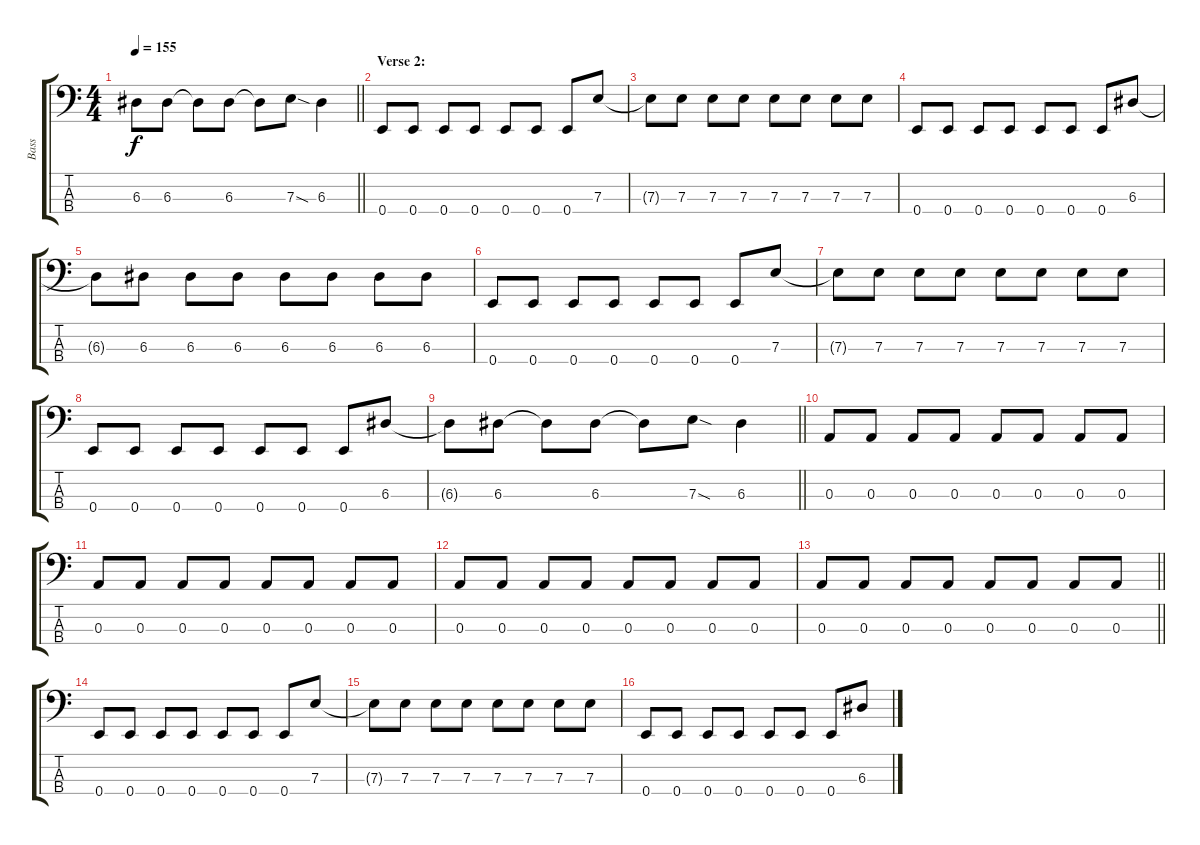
\track ("Bass" "Bass") {instrument electricbasspick}
\staff {score tabs}
\tuning (G2 D2 A1 E1) {hide}
\ts (4 4)
\tempo 155
\clef f4
\barLineRight lightlight
\ks c
6.3{t}.8{dy f} 6.3.8 6.3{t}.8 6.3.8 6.3{t}.8 7.3{sod}.8 6.3.4 |
\section ("" "Verse 2:")
0.4.8 0.4.8 0.4.8 0.4.8 0.4.8 0.4.8 0.4.8 7.3.8 |
7.3{t}.8 7.3.8 7.3.8 7.3.8 7.3.8 7.3.8 7.3.8 7.3.8 |
0.4.8 0.4.8 0.4.8 0.4.8 0.4.8 0.4.8 0.4.8 6.3.8 |
6.3{t}.8 6.3.8 6.3.8 6.3.8 6.3.8 6.3.8 6.3.8 6.3.8 |
0.4.8 0.4.8 0.4.8 0.4.8 0.4.8 0.4.8 0.4.8 7.3.8 |
7.3{t}.8 7.3.8 7.3.8 7.3.8 7.3.8 7.3.8 7.3.8 7.3.8 |
0.4.8 0.4.8 0.4.8 0.4.8 0.4.8 0.4.8 0.4.8 6.3.8 |
\barLineRight lightlight
6.3{t}.8 6.3.8 6.3{t}.8 6.3.8 6.3{t}.8 7.3{sod}.8 6.3.4 |
0.3.8 0.3.8 0.3.8 0.3.8 0.3.8 0.3.8 0.3.8 0.3.8 |
0.3.8 0.3.8 0.3.8 0.3.8 0.3.8 0.3.8 0.3.8 0.3.8 |
0.3.8 0.3.8 0.3.8 0.3.8 0.3.8 0.3.8 0.3.8 0.3.8 |
\barLineRight lightlight
0.3.8 0.3.8 0.3.8 0.3.8 0.3.8 0.3.8 0.3.8 0.3.8 |
0.4.8 0.4.8 0.4.8 0.4.8 0.4.8 0.4.8 0.4.8 7.3.8 |
7.3{t}.8 7.3.8 7.3.8 7.3.8 7.3.8 7.3.8 7.3.8 7.3.8 |
0.4.8 0.4.8 0.4.8 0.4.8 0.4.8 0.4.8 0.4.8 6.3.8
